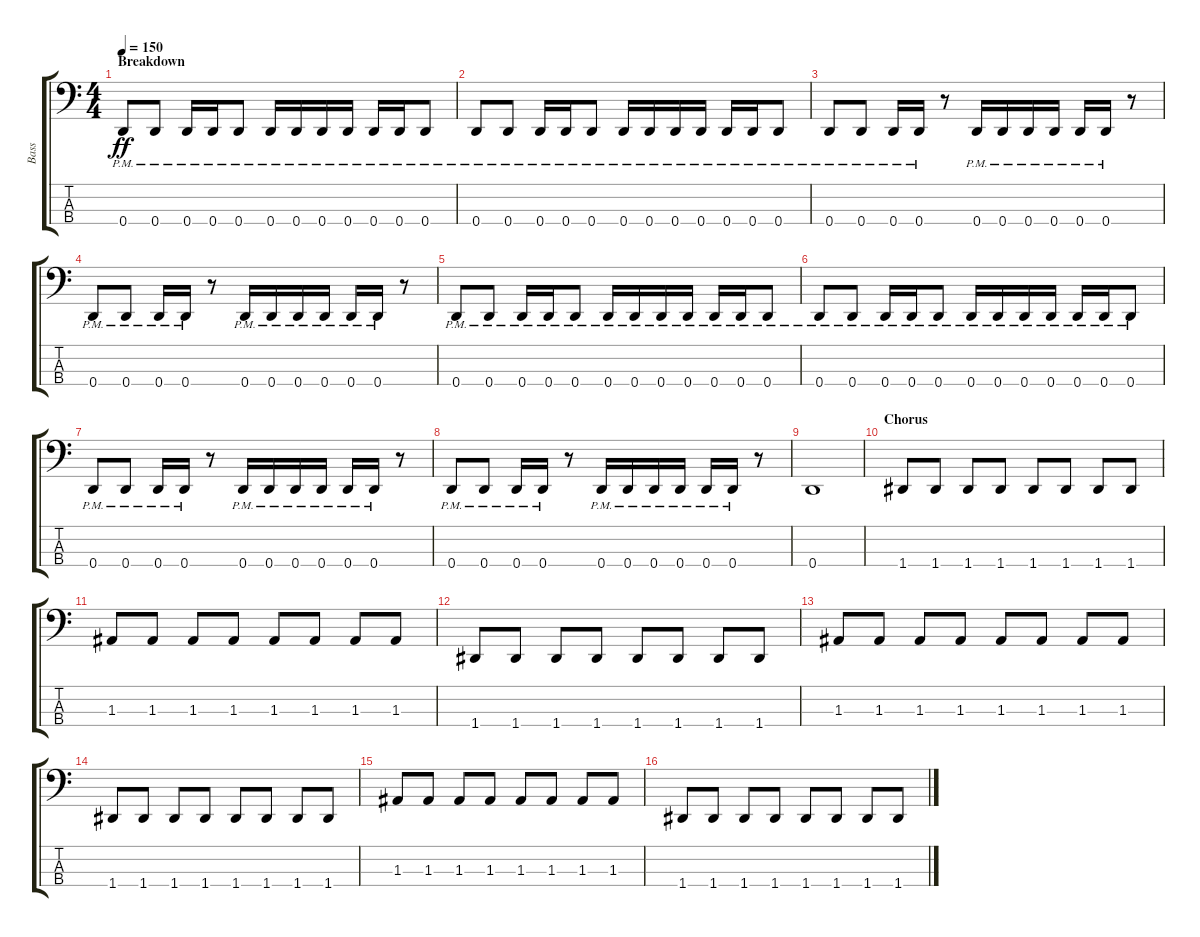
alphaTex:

\track ("Bass" "Bass") {instrument electricbassfinger}
\staff {score tabs}
\tuning (G2 D2 A1 D1) {hide}
\ts (4 4)
\section ("" "Breakdown")
\tempo 150
\clef f4
\ks c
0.4{pm}.8{dy ff} 0.4{pm}.8 0.4{pm}.16 0.4{pm}.16 0.4{pm}.8 0.4{pm}.16 0.4{pm}.16 0.4{pm}.16 0.4{pm}.16 0.4{pm}.16 0.4{pm}.16 0.4{pm}.8 |
0.4{pm}.8 0.4{pm}.8 0.4{pm}.16 0.4{pm}.16 0.4{pm}.8 0.4{pm}.16 0.4{pm}.16 0.4{pm}.16 0.4{pm}.16 0.4{pm}.16 0.4{pm}.16 0.4{pm}.8 |
0.4{pm}.8 0.4{pm}.8 0.4{pm}.16 0.4{pm}.16 r.8 0.4{pm}.16 0.4{pm}.16 0.4{pm}.16 0.4{pm}.16 0.4{pm}.16 0.4{pm}.16 r.8 |
0.4{pm}.8 0.4{pm}.8 0.4{pm}.16 0.4{pm}.16 r.8 0.4{pm}.16 0.4{pm}.16 0.4{pm}.16 0.4{pm}.16 0.4{pm}.16 0.4{pm}.16 r.8 |
0.4{pm}.8 0.4{pm}.8 0.4{pm}.16 0.4{pm}.16 0.4{pm}.8 0.4{pm}.16 0.4{pm}.16 0.4{pm}.16 0.4{pm}.16 0.4{pm}.16 0.4{pm}.16 0.4{pm}.8 |
0.4{pm}.8 0.4{pm}.8 0.4{pm}.16 0.4{pm}.16 0.4{pm}.8 0.4{pm}.16 0.4{pm}.16 0.4{pm}.16 0.4{pm}.16 0.4{pm}.16 0.4{pm}.16 0.4{pm}.8 |
0.4{pm}.8 0.4{pm}.8 0.4{pm}.16 0.4{pm}.16 r.8 0.4{pm}.16 0.4{pm}.16 0.4{pm}.16 0.4{pm}.16 0.4{pm}.16 0.4{pm}.16 r.8 |
0.4{pm}.8 0.4{pm}.8 0.4{pm}.16 0.4{pm}.16 r.8 0.4{pm}.16 0.4{pm}.16 0.4{pm}.16 0.4{pm}.16 0.4{pm}.16 0.4{pm}.16 r.8 |
0.4.1 |
\section ("" "Chorus")
1.4.8 1.4.8 1.4.8 1.4.8 1.4.8 1.4.8 1.4.8 1.4.8 |
1.3.8 1.3.8 1.3.8 1.3.8 1.3.8 1.3.8 1.3.8 1.3.8 |
1.4.8 1.4.8 1.4.8 1.4.8 1.4.8 1.4.8 1.4.8 1.4.8 |
1.3.8 1.3.8 1.3.8 1.3.8 1.3.8 1.3.8 1.3.8 1.3.8 |
1.4.8 1.4.8 1.4.8 1.4.8 1.4.8 1.4.8 1.4.8 1.4.8 |
1.3.8 1.3.8 1.3.8 1.3.8 1.3.8 1.3.8 1.3.8 1.3.8 |
1.4.8 1.4.8 1.4.8 1.4.8 1.4.8 1.4.8 1.4.8 1.4.8
